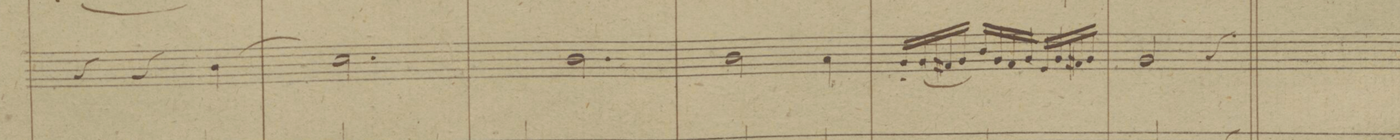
**kern	**dynam
*I"Viole	*
*clefC3	*
*k[b-]	*
*M3/4	*
4r	.
4r	.
(4c\	.
=69	=69
2.d\)	.
=70	=70
2.c\	.
=71	=71
2c\	.
4B-\	.
=72	=72
16A'/LL	.
(16A/	.
16G#X/	.
16A/JJ)	.
16c/LL	.
16A/	.
16G#/	.
16A/JJ	.
16F/LL	.
16A/	.
16G#X/	.
16A/JJ	.
=73	=73
2A/	.
4r	.
==	==
*-	*-
